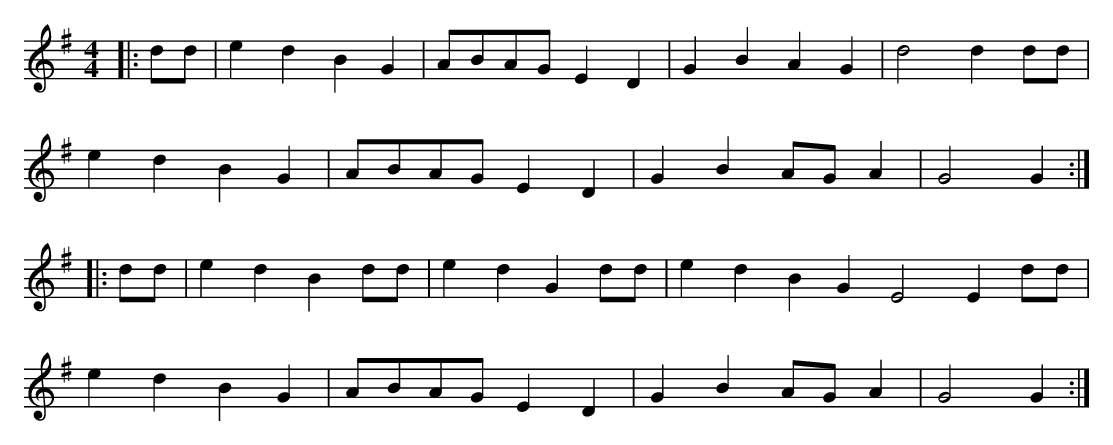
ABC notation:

X:1
M:4/4
K:G
|:dd| e2d2B2G2| ABAG E2D2| G2B2A2G2| d4d2 dd|
 e2d2B2G2| ABAG E2D2|G2B2 AGA2| G4 G2:|
|:dd| e2d2B2dd| e2d2G2dd|e2d2B2G2 E4 E2dd|
e2d2 B2G2 | ABAG E2D2|G2B2 AGA2 | G4 G2:|
